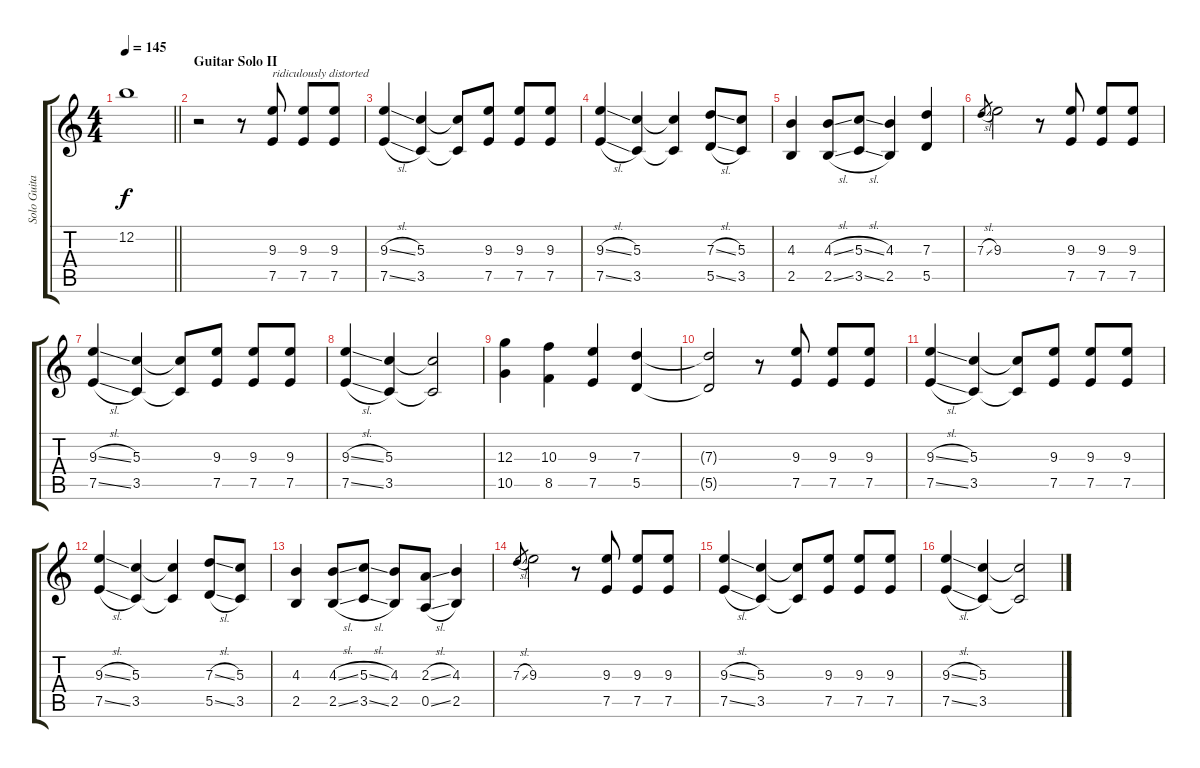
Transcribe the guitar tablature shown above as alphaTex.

\track ("Solo Guitar II" "Solo Guita") {instrument electricguitarjazz}
\staff {score tabs}
\tuning (E4 B3 G3 D3 A2 E2) {hide}
\ts (4 4)
\tempo 145
\clef g2
\barLineRight lightlight
\ks c
12.2.1{dy f} |
\section ("" "Guitar Solo II")
r.2{instrument distortionguitar} r.8 (9.3 7.5).8{txt "ridiculously distorted"} (9.3 7.5).8 (9.3 7.5).8 |
(9.3{sl} 7.5{sl}).4 (5.3 3.5).4 (5.3{t} 3.5{t}).8 (9.3 7.5).8 (9.3 7.5).8 (9.3 7.5).8 |
(9.3{sl} 7.5{sl}).4 (5.3 3.5).4 (5.3{t} 3.5{t}).4 (7.3{sl} 5.5{sl}).8 (5.3 3.5).8 |
(4.3 2.5).4 (4.3{sl} 2.5{sl}).8 (5.3{sl} 3.5{sl}).8 (4.3 2.5).4 (7.3 5.5).4 |
7.3{sl}.8{gr} 9.3.2 r.8 (9.3 7.5).8 (9.3 7.5).8 (9.3 7.5).8 |
(9.3{sl} 7.5{sl}).4 (5.3 3.5).4 (5.3{t} 3.5{t}).8 (9.3 7.5).8 (9.3 7.5).8 (9.3 7.5).8 |
(9.3{sl} 7.5{sl}).4 (5.3 3.5).4 (5.3{t} 3.5{t}).2 |
(12.3 10.5).4 (10.3 8.5).4 (9.3 7.5).4 (7.3 5.5).4 |
(7.3{t} 5.5{t}).2 r.8 (9.3 7.5).8 (9.3 7.5).8 (9.3 7.5).8 |
(9.3{sl} 7.5{sl}).4 (5.3 3.5).4 (5.3{t} 3.5{t}).8 (9.3 7.5).8 (9.3 7.5).8 (9.3 7.5).8 |
(9.3{sl} 7.5{sl}).4 (5.3 3.5).4 (5.3{t} 3.5{t}).4 (7.3{sl} 5.5{sl}).8 (5.3 3.5).8 |
(4.3 2.5).4 (4.3{sl} 2.5{sl}).8 (5.3{sl} 3.5{sl}).8 (4.3 2.5).8 (2.3{sl} 0.5{sl}).8 (4.3 2.5).4 |
7.3{sl}.8{gr} 9.3.2 r.8 (9.3 7.5).8 (9.3 7.5).8 (9.3 7.5).8 |
(9.3{sl} 7.5{sl}).4 (5.3 3.5).4 (5.3{t} 3.5{t}).8 (9.3 7.5).8 (9.3 7.5).8 (9.3 7.5).8 |
(9.3{sl} 7.5{sl}).4 (5.3 3.5).4 (5.3{t} 3.5{t}).2
